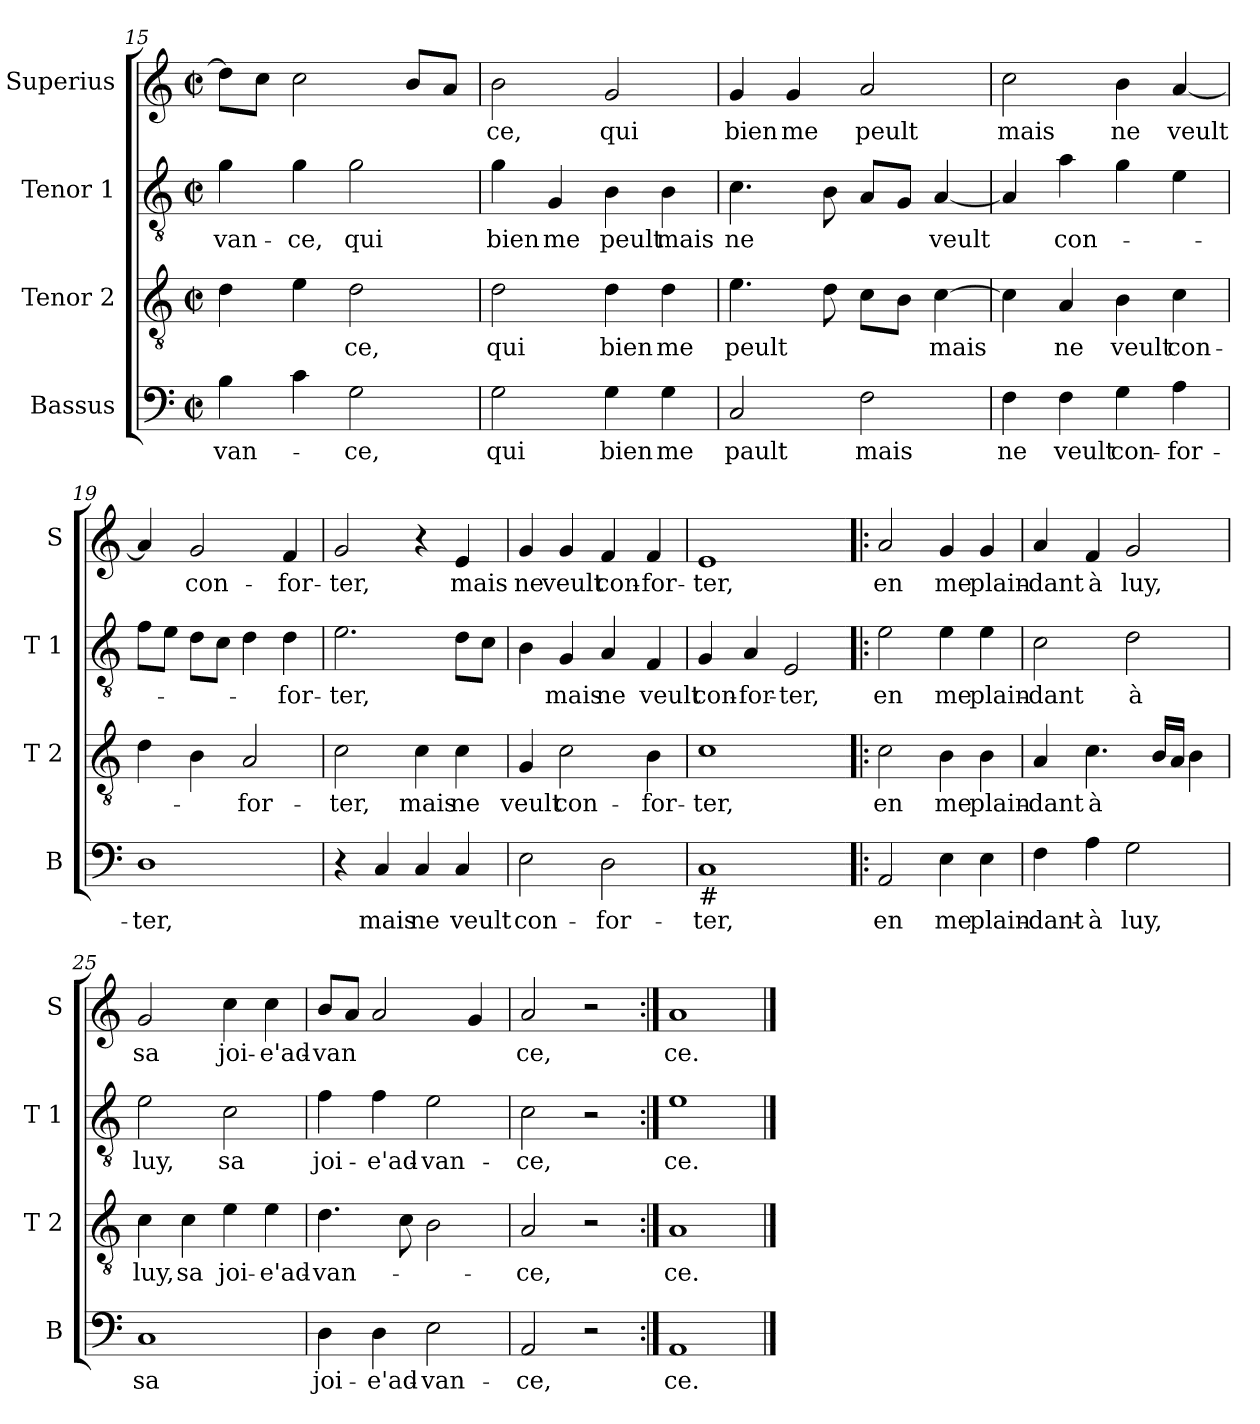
**kern	**text	**kern	**text	**kern	**text	**kern	**text
*part4	*part4	*part3	*part3	*part2	*part2	*part1	*part1
*staff4	*staff4	*staff3	*staff3	*staff2	*staff2	*staff1	*staff1
*I"Bassus	*	*I"Tenor 2	*	*I"Tenor 1	*	*I"Superius	*
*I'B	*	*I'T 2	*	*I'T 1	*	*I'S	*
!!LO:PB:g=z
*clefF4	*	*clefGv2	*	*clefGv2	*	*clefG2	*
*k[]	*	*k[]	*	*k[]	*	*k[]	*
*C:	*	*C:	*	*C:	*	*C:	*
*M2/2	*	*M2/2	*	*M2/2	*	*M2/2	*
*met(c|)	*	*met(c|)	*	*met(c|)	*	*met(c|)	*
=15	=15	=15	=15	=15	=15	=15	=15
4B\	-van-	4d\	.	4g\	-van-	8dd\L]	.
.	.	.	.	.	.	8cc\J	.
4c\	.	4e\	.	4g\	-ce,	2cc\	.
2G\	-ce,	2d\	-ce,	2g\	qui	.	.
.	.	.	.	.	.	8b/L	.
.	.	.	.	.	.	8a/J	.
=16	=16	=16	=16	=16	=16	=16	=16
2G\	qui	2d\	qui	4g\	bien	2b\	-ce,
.	.	.	.	4G/	me	.	.
4G\	bien	4d\	bien	4B\	peult	2g/	qui
4G\	me	4d\	me	4B\	mais	.	.
=17	=17	=17	=17	=17	=17	=17	=17
2C/	pault	4.e\	peult	4.c\	ne	4g/	bien
.	.	.	.	.	.	4g/	me
.	.	8d\	.	8B\	.	.	.
2F\	mais	8c\L	.	8A/L	.	2a/	peult
.	.	8B\J	.	8G/J	.	.	.
.	.	[4c\	mais	[4A/	veult	.	.
=18	=18	=18	=18	=18	=18	=18	=18
4F\	ne	4c\]	.	4A/]	.	2cc\	mais
4F\	veult	4A/	ne	4a\	con-	.	.
4G\	con-	4B\	veult	4g\	.	4b\	ne
4A\	-for-	4c\	con-	4e\	.	[4a/	veult
!!LO:LB:g=z
=19	=19	=19	=19	=19	=19	=19	=19
1D	-ter,	4d\	.	8f\L	.	4a/]	.
.	.	.	.	8e\J	.	.	.
.	.	4B\	.	8d\L	.	2g/	con-
.	.	.	.	8c\J	.	.	.
.	.	2A/	-for-	4d\	.	.	.
.	.	.	.	4d\	-for-	4f/	-for-
=20	=20	=20	=20	=20	=20	=20	=20
4r	.	2c\	-ter,	2.e\	-ter,	2g/	-ter,
4C/	mais	.	.	.	.	.	.
4C/	ne	4c\	mais	.	.	4r	.
4C/	veult	4c\	ne	8d\L	.	4e/	mais
.	.	.	.	8c\J	.	.	.
=21	=21	=21	=21	=21	=21	=21	=21
2E\	con-	4G/	veult	4B\	.	4g/	ne
.	.	2c\	con-	4G/	mais	4g/	veult
2D\	-for-	.	.	4A/	ne	4f/	con-
.	.	4B\	-for-	4F/	veult	4f/	-for-
=22	=22	=22	=22	=22	=22	=22	=22
!LO:TX:b:t=#	!	!	!	!	!	!	!
1C	-ter,	1c	-ter,	4G/	con-	1e	-ter,
.	.	.	.	4A/	-for-	.	.
.	.	.	.	2E/	-ter,	.	.
=23!|:	=23!|:	=23!|:	=23!|:	=23!|:	=23!|:	=23!|:	=23!|:
2AA/	en	2c\	en	2e\	en	2a/	en
4E\	me	4B\	me	4e\	me	4g/	me
4E\	plain-	4B\	plain-	4e\	plain-	4g/	plain-
!!LO:LB:g=z
=24	=24	=24	=24	=24	=24	=24	=24
4F\	-dant-	4A/	-dant	2c\	-dant	4a/	-dant
4A\	-à	4.c\	à	.	.	4f/	à
2G\	luy,	.	.	2d\	à	2g/	luy,
.	.	16B/LL	.	.	.	.	.
.	.	16A/JJ	.	.	.	.	.
.	.	4B\	.	.	.	.	.
=25	=25	=25	=25	=25	=25	=25	=25
1C	sa	4c\	luy,	2e\	luy,	2g/	sa
.	.	4c\	sa	.	.	.	.
.	.	4e\	joi-	2c\	sa	4cc\	joi-
.	.	4e\	-e'ad-	.	.	4cc\	-e'ad-
=26	=26	=26	=26	=26	=26	=26	=26
4D\	joi-	4.d\	-van-	4f\	joi-	8b/L	-van
.	.	.	.	.	.	8a/J	.
4D\	-e'ad-	.	.	4f\	-e'ad-	2a/	.
.	.	8c\	.	.	.	.	.
2E\	-van-	2B\	.	2e\	-van-	.	.
.	.	.	.	.	.	4g/	.
=27	=27	=27	=27	=27	=27	=27	=27
2AA/	-ce,	2A/	-ce,	2c\	-ce,	2a/	ce,
2r	.	2r	.	2r	.	2r	.
=28:|!	=28:|!	=28:|!	=28:|!	=28:|!	=28:|!	=28:|!	=28:|!
1AA	ce.	1A	ce.	1e	ce.	1a	ce.
==	==	==	==	==	==	==	==
*-	*-	*-	*-	*-	*-	*-	*-
